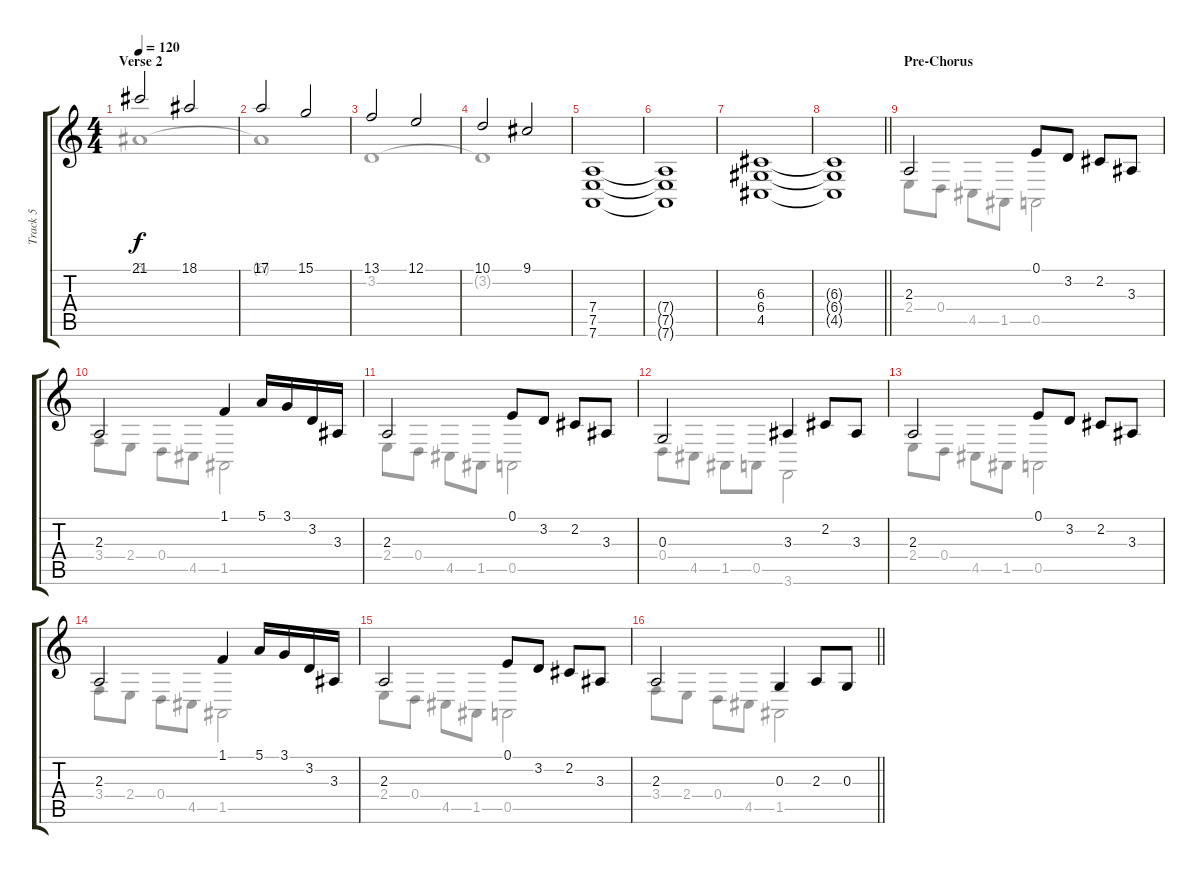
\track ("Track 5" "Track 5") {instrument drawbarorgan}
\staff {score tabs}
\tuning (E4 B3 G3 D3 A2 D2) {hide}
\voice
\ts (4 4)
\section ("" "Verse 2")
\tempo 120
\clef g2
\ks c
21.1.2{dy f} 18.1.2 |
17.1.2 15.1.2 |
13.1.2 12.1.2 |
10.1.2 9.1.2 |
(7.4 7.5 7.6).1{instrument choiraahs} |
(7.4{t} 7.5{t} 7.6{t}).1 |
(6.3 6.4 4.5).1 |
\barLineRight lightlight
(6.3{t} 6.4{t} 4.5{t}).1 |
\section ("" "Pre-Chorus")
2.3.2{instrument drawbarorgan} 0.1.8 3.2.8 2.2.8 3.3.8 |
2.3.2 1.1.4 5.1.16 3.1.16 3.2.16 3.3.16 |
2.3.2 0.1.8 3.2.8 2.2.8 3.3.8 |
0.3.2 3.3.4 2.2.8 3.3.8 |
2.3.2 0.1.8 3.2.8 2.2.8 3.3.8 |
2.3.2 1.1.4 5.1.16 3.1.16 3.2.16 3.3.16 |
2.3.2 0.1.8 3.2.8 2.2.8 3.3.8 |
\barLineRight lightlight
2.3.2 0.3.4 2.3.8 0.3.8
\voice
\clef g2
\ottava regular
\simile none
\ks c
6.1.1{dy f} |
6.1{t}.1 |
3.2.1 |
3.2{t}.1 |
|
|
|
\barLineRight lightlight
|
2.4.8 0.4.8 4.5.8 1.5.8 0.5.2 |
3.4.8 2.4.8 0.4.8 4.5.8 1.5.2 |
2.4.8 0.4.8 4.5.8 1.5.8 0.5.2 |
0.4.8 4.5.8 1.5.8 0.5.8 3.6.2 |
2.4.8 0.4.8 4.5.8 1.5.8 0.5.2 |
3.4.8 2.4.8 0.4.8 4.5.8 1.5.2 |
2.4.8 0.4.8 4.5.8 1.5.8 0.5.2 |
\barLineRight lightlight
3.4.8 2.4.8 0.4.8 4.5.8 1.5.2
